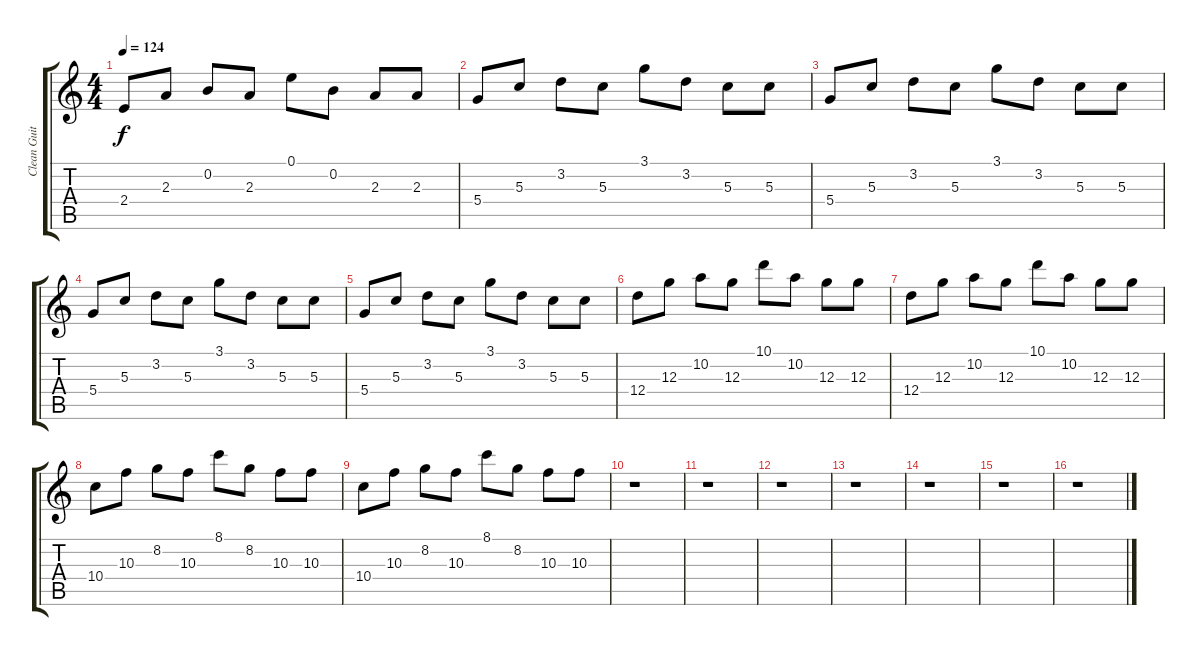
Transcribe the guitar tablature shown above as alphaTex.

\track ("Clean Guitar" "Clean Guit") {instrument electricguitarclean}
\staff {score tabs}
\tuning (E4 B3 G3 D3 A2 E2) {hide}
\ts (4 4)
\tempo 124
\clef g2
\ks c
2.4.8{dy f} 2.3.8 0.2.8 2.3.8 0.1.8 0.2.8 2.3.8 2.3.8 |
5.4.8 5.3.8 3.2.8 5.3.8 3.1.8 3.2.8 5.3.8 5.3.8 |
5.4.8 5.3.8 3.2.8 5.3.8 3.1.8 3.2.8 5.3.8 5.3.8 |
5.4.8 5.3.8 3.2.8 5.3.8 3.1.8 3.2.8 5.3.8 5.3.8 |
5.4.8 5.3.8 3.2.8 5.3.8 3.1.8 3.2.8 5.3.8 5.3.8 |
12.4.8 12.3.8 10.2.8 12.3.8 10.1.8 10.2.8 12.3.8 12.3.8 |
12.4.8 12.3.8 10.2.8 12.3.8 10.1.8 10.2.8 12.3.8 12.3.8 |
10.4.8 10.3.8 8.2.8 10.3.8 8.1.8 8.2.8 10.3.8 10.3.8 |
10.4.8 10.3.8 8.2.8 10.3.8 8.1.8 8.2.8 10.3.8 10.3.8 |
r.1 |
r.1 |
r.1 |
r.1 |
r.1 |
r.1 |
r.1
